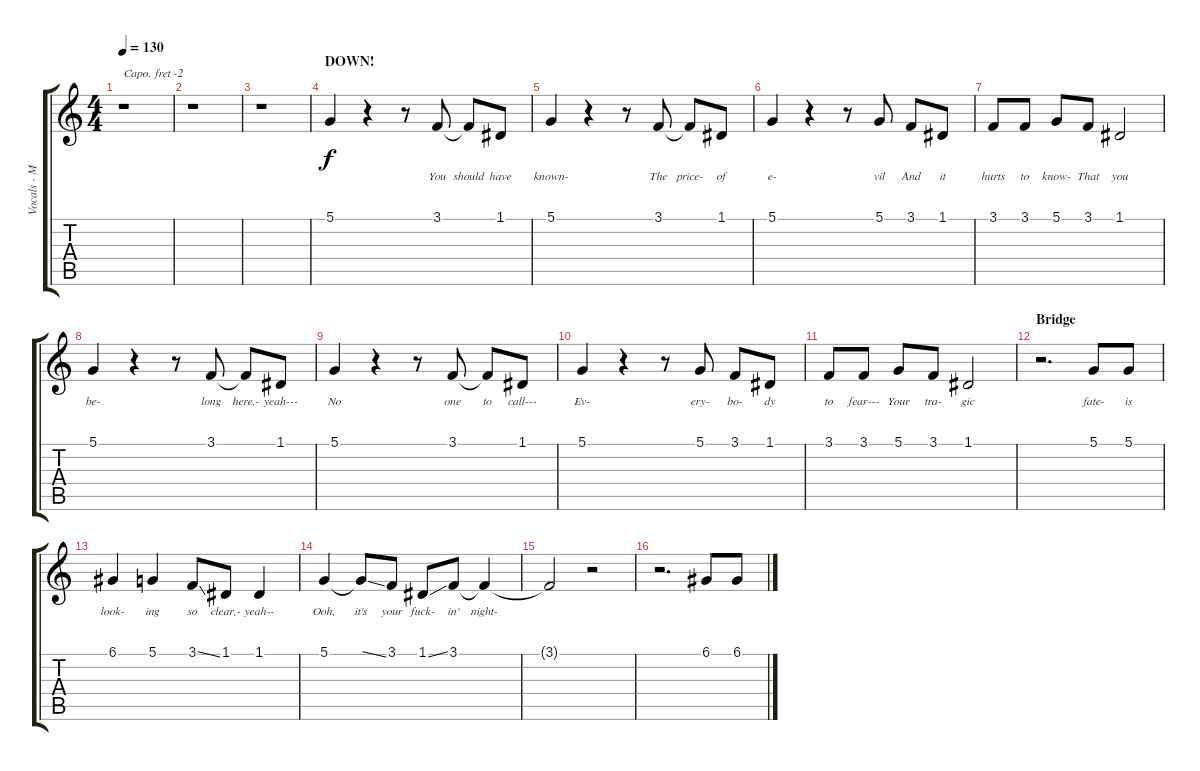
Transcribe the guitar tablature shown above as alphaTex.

\track ("Vocals - M. Shadows" "Vocals - M") {instrument clarinet}
\staff {score tabs}
\capo -2
\tuning (E4 B3 G3 D3 A2 D2) {hide}
\ts (4 4)
\tempo 130
\clef g2
\ks c
r.1{dy f} |
r.1 |
r.1 |
\section ("" "DOWN!")
5.1.4{lyrics (0 "") lyrics (1 "") lyrics (2 "") lyrics (3 "") lyrics (4 "")} r.4 r.8 3.1.8{lyrics (0 "You") lyrics (1 "") lyrics (2 "") lyrics (3 "") lyrics (4 "")} 3.1{t}.8{lyrics (0 "should") lyrics (1 "") lyrics (2 "") lyrics (3 "") lyrics (4 "")} 1.1.8{lyrics (0 "have") lyrics (1 "") lyrics (2 "") lyrics (3 "") lyrics (4 "")} |
5.1.4{lyrics (0 "known-") lyrics (1 "") lyrics (2 "") lyrics (3 "") lyrics (4 "")} r.4 r.8 3.1.8{lyrics (0 "The") lyrics (1 "") lyrics (2 "") lyrics (3 "") lyrics (4 "")} 3.1{t}.8{lyrics (0 "price-") lyrics (1 "") lyrics (2 "") lyrics (3 "") lyrics (4 "")} 1.1.8{lyrics (0 "of") lyrics (1 "") lyrics (2 "") lyrics (3 "") lyrics (4 "")} |
5.1.4{lyrics (0 "e-") lyrics (1 "") lyrics (2 "") lyrics (3 "") lyrics (4 "")} r.4 r.8 5.1.8{lyrics (0 "vil") lyrics (1 "") lyrics (2 "") lyrics (3 "") lyrics (4 "")} 3.1.8{lyrics (0 "And") lyrics (1 "") lyrics (2 "") lyrics (3 "") lyrics (4 "")} 1.1.8{lyrics (0 "it") lyrics (1 "") lyrics (2 "") lyrics (3 "") lyrics (4 "")} |
3.1.8{lyrics (0 "hurts") lyrics (1 "") lyrics (2 "") lyrics (3 "") lyrics (4 "")} 3.1.8{lyrics (0 "to") lyrics (1 "") lyrics (2 "") lyrics (3 "") lyrics (4 "")} 5.1.8{lyrics (0 "know-") lyrics (1 "") lyrics (2 "") lyrics (3 "") lyrics (4 "")} 3.1.8{lyrics (0 "That") lyrics (1 "") lyrics (2 "") lyrics (3 "") lyrics (4 "")} 1.1.2{lyrics (0 "you") lyrics (1 "") lyrics (2 "") lyrics (3 "") lyrics (4 "")} |
5.1.4{lyrics (0 "be-") lyrics (1 "") lyrics (2 "") lyrics (3 "") lyrics (4 "")} r.4 r.8 3.1.8{lyrics (0 "long") lyrics (1 "") lyrics (2 "") lyrics (3 "") lyrics (4 "")} 3.1{t}.8{lyrics (0 "here,-") lyrics (1 "") lyrics (2 "") lyrics (3 "") lyrics (4 "")} 1.1.8{lyrics (0 "yeah---") lyrics (1 "") lyrics (2 "") lyrics (3 "") lyrics (4 "")} |
5.1.4{lyrics (0 "No") lyrics (1 "") lyrics (2 "") lyrics (3 "") lyrics (4 "")} r.4 r.8 3.1.8{lyrics (0 "one") lyrics (1 "") lyrics (2 "") lyrics (3 "") lyrics (4 "")} 3.1{t}.8{lyrics (0 "to") lyrics (1 "") lyrics (2 "") lyrics (3 "") lyrics (4 "")} 1.1.8{lyrics (0 "call---") lyrics (1 "") lyrics (2 "") lyrics (3 "") lyrics (4 "")} |
5.1.4{lyrics (0 "Ev-") lyrics (1 "") lyrics (2 "") lyrics (3 "") lyrics (4 "")} r.4 r.8 5.1.8{lyrics (0 "ery-") lyrics (1 "") lyrics (2 "") lyrics (3 "") lyrics (4 "")} 3.1.8{lyrics (0 "bo-") lyrics (1 "") lyrics (2 "") lyrics (3 "") lyrics (4 "")} 1.1.8{lyrics (0 "dy") lyrics (1 "") lyrics (2 "") lyrics (3 "") lyrics (4 "")} |
3.1.8{lyrics (0 "to") lyrics (1 "") lyrics (2 "") lyrics (3 "") lyrics (4 "")} 3.1.8{lyrics (0 "fear---") lyrics (1 "") lyrics (2 "") lyrics (3 "") lyrics (4 "")} 5.1.8{lyrics (0 "Your") lyrics (1 "") lyrics (2 "") lyrics (3 "") lyrics (4 "")} 3.1.8{lyrics (0 "tra-") lyrics (1 "") lyrics (2 "") lyrics (3 "") lyrics (4 "")} 1.1.2{lyrics (0 "gic") lyrics (1 "") lyrics (2 "") lyrics (3 "") lyrics (4 "")} |
\section ("" "Bridge")
r.2{d} 5.1.8{lyrics (0 "fate-") lyrics (1 "") lyrics (2 "") lyrics (3 "") lyrics (4 "")} 5.1.8{lyrics (0 "is") lyrics (1 "") lyrics (2 "") lyrics (3 "") lyrics (4 "")} |
6.1.4{lyrics (0 "look-") lyrics (1 "") lyrics (2 "") lyrics (3 "") lyrics (4 "")} 5.1.4{lyrics (0 "ing") lyrics (1 "") lyrics (2 "") lyrics (3 "") lyrics (4 "")} 3.1{ss}.8{lyrics (0 "so") lyrics (1 "") lyrics (2 "") lyrics (3 "") lyrics (4 "")} 1.1.8{lyrics (0 "clear,-") lyrics (1 "") lyrics (2 "") lyrics (3 "") lyrics (4 "")} 1.1.4{lyrics (0 "yeah--") lyrics (1 "") lyrics (2 "") lyrics (3 "") lyrics (4 "")} |
5.1.4{lyrics (0 "Ooh,") lyrics (1 "") lyrics (2 "") lyrics (3 "") lyrics (4 "")} 5.1{ss t}.8{lyrics (0 "it's") lyrics (1 "") lyrics (2 "") lyrics (3 "") lyrics (4 "")} 3.1.8{lyrics (0 "your") lyrics (1 "") lyrics (2 "") lyrics (3 "") lyrics (4 "")} 1.1{ss}.8{lyrics (0 "fuck-") lyrics (1 "") lyrics (2 "") lyrics (3 "") lyrics (4 "")} 3.1.8{lyrics (0 "in'") lyrics (1 "") lyrics (2 "") lyrics (3 "") lyrics (4 "")} 3.1{t}.4{lyrics (0 "night-") lyrics (1 "") lyrics (2 "") lyrics (3 "") lyrics (4 "")} |
3.1{t}.2 r.2 |
r.2{d} 6.1.8 6.1.8
